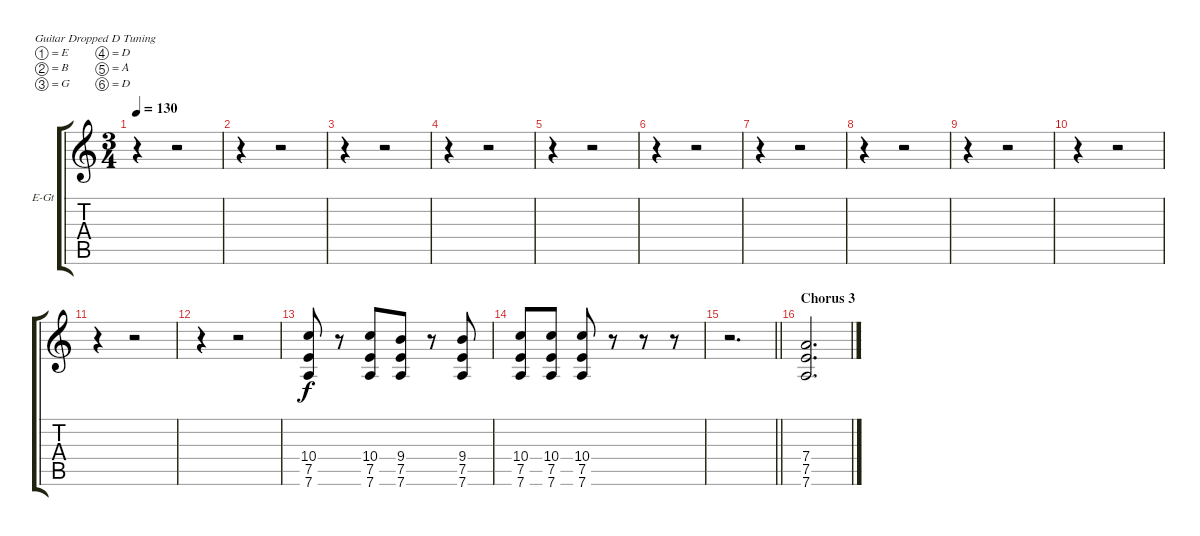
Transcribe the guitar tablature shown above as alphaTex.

\bracketExtendMode groupsimilarinstruments
\firstSystemTrackNameOrientation horizontal
\otherSystemsTrackNameOrientation horizontal
\track ("Rythm Guitar" "E-Gt") {instrument distortionguitar}
\staff {score tabs}
\tuning (E4 B3 G3 D3 A2 D2)
\ts (3 4)
\tempo 130
\clef g2
\ks c
r.4{dy f} r.2 |
r.4 r.2 |
r.4 r.2 |
r.4 r.2 |
r.4 r.2 |
r.4 r.2 |
r.4 r.2 |
r.4 r.2 |
r.4 r.2 |
r.4 r.2 |
r.4 r.2 |
r.4 r.2 |
(10.4 7.5 7.6).8 r.8 (10.4 7.5 7.6).8 (9.4 7.5 7.6).8 r.8 (9.4 7.5 7.6).8 |
(10.4 7.5 7.6).8 (10.4 7.5 7.6).8 (10.4 7.5 7.6).8 r.8 r.8 r.8 |
\barLineRight lightlight
r.2{d} |
\section ("" "Chorus 3")
(7.4 7.5 7.6).2{d}
